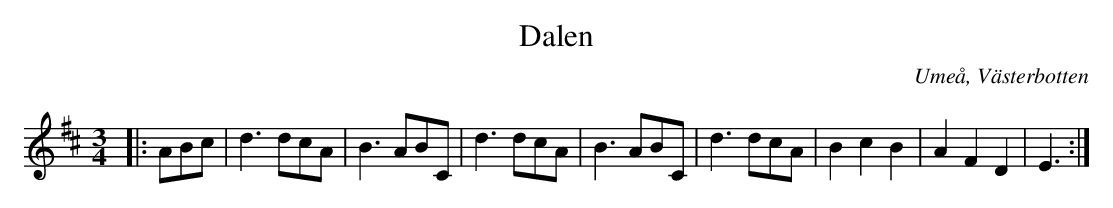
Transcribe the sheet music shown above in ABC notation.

X:1
T:Dalen
O:Umeå, Västerbotten
M:3/4
L:1/8
K:D
|: ABc | d3 dcA | B3 ABC | d3 dcA | B3 ABC | d3 dcA | B2 c2 B2 | A2 F2 D2 | E3 :|
